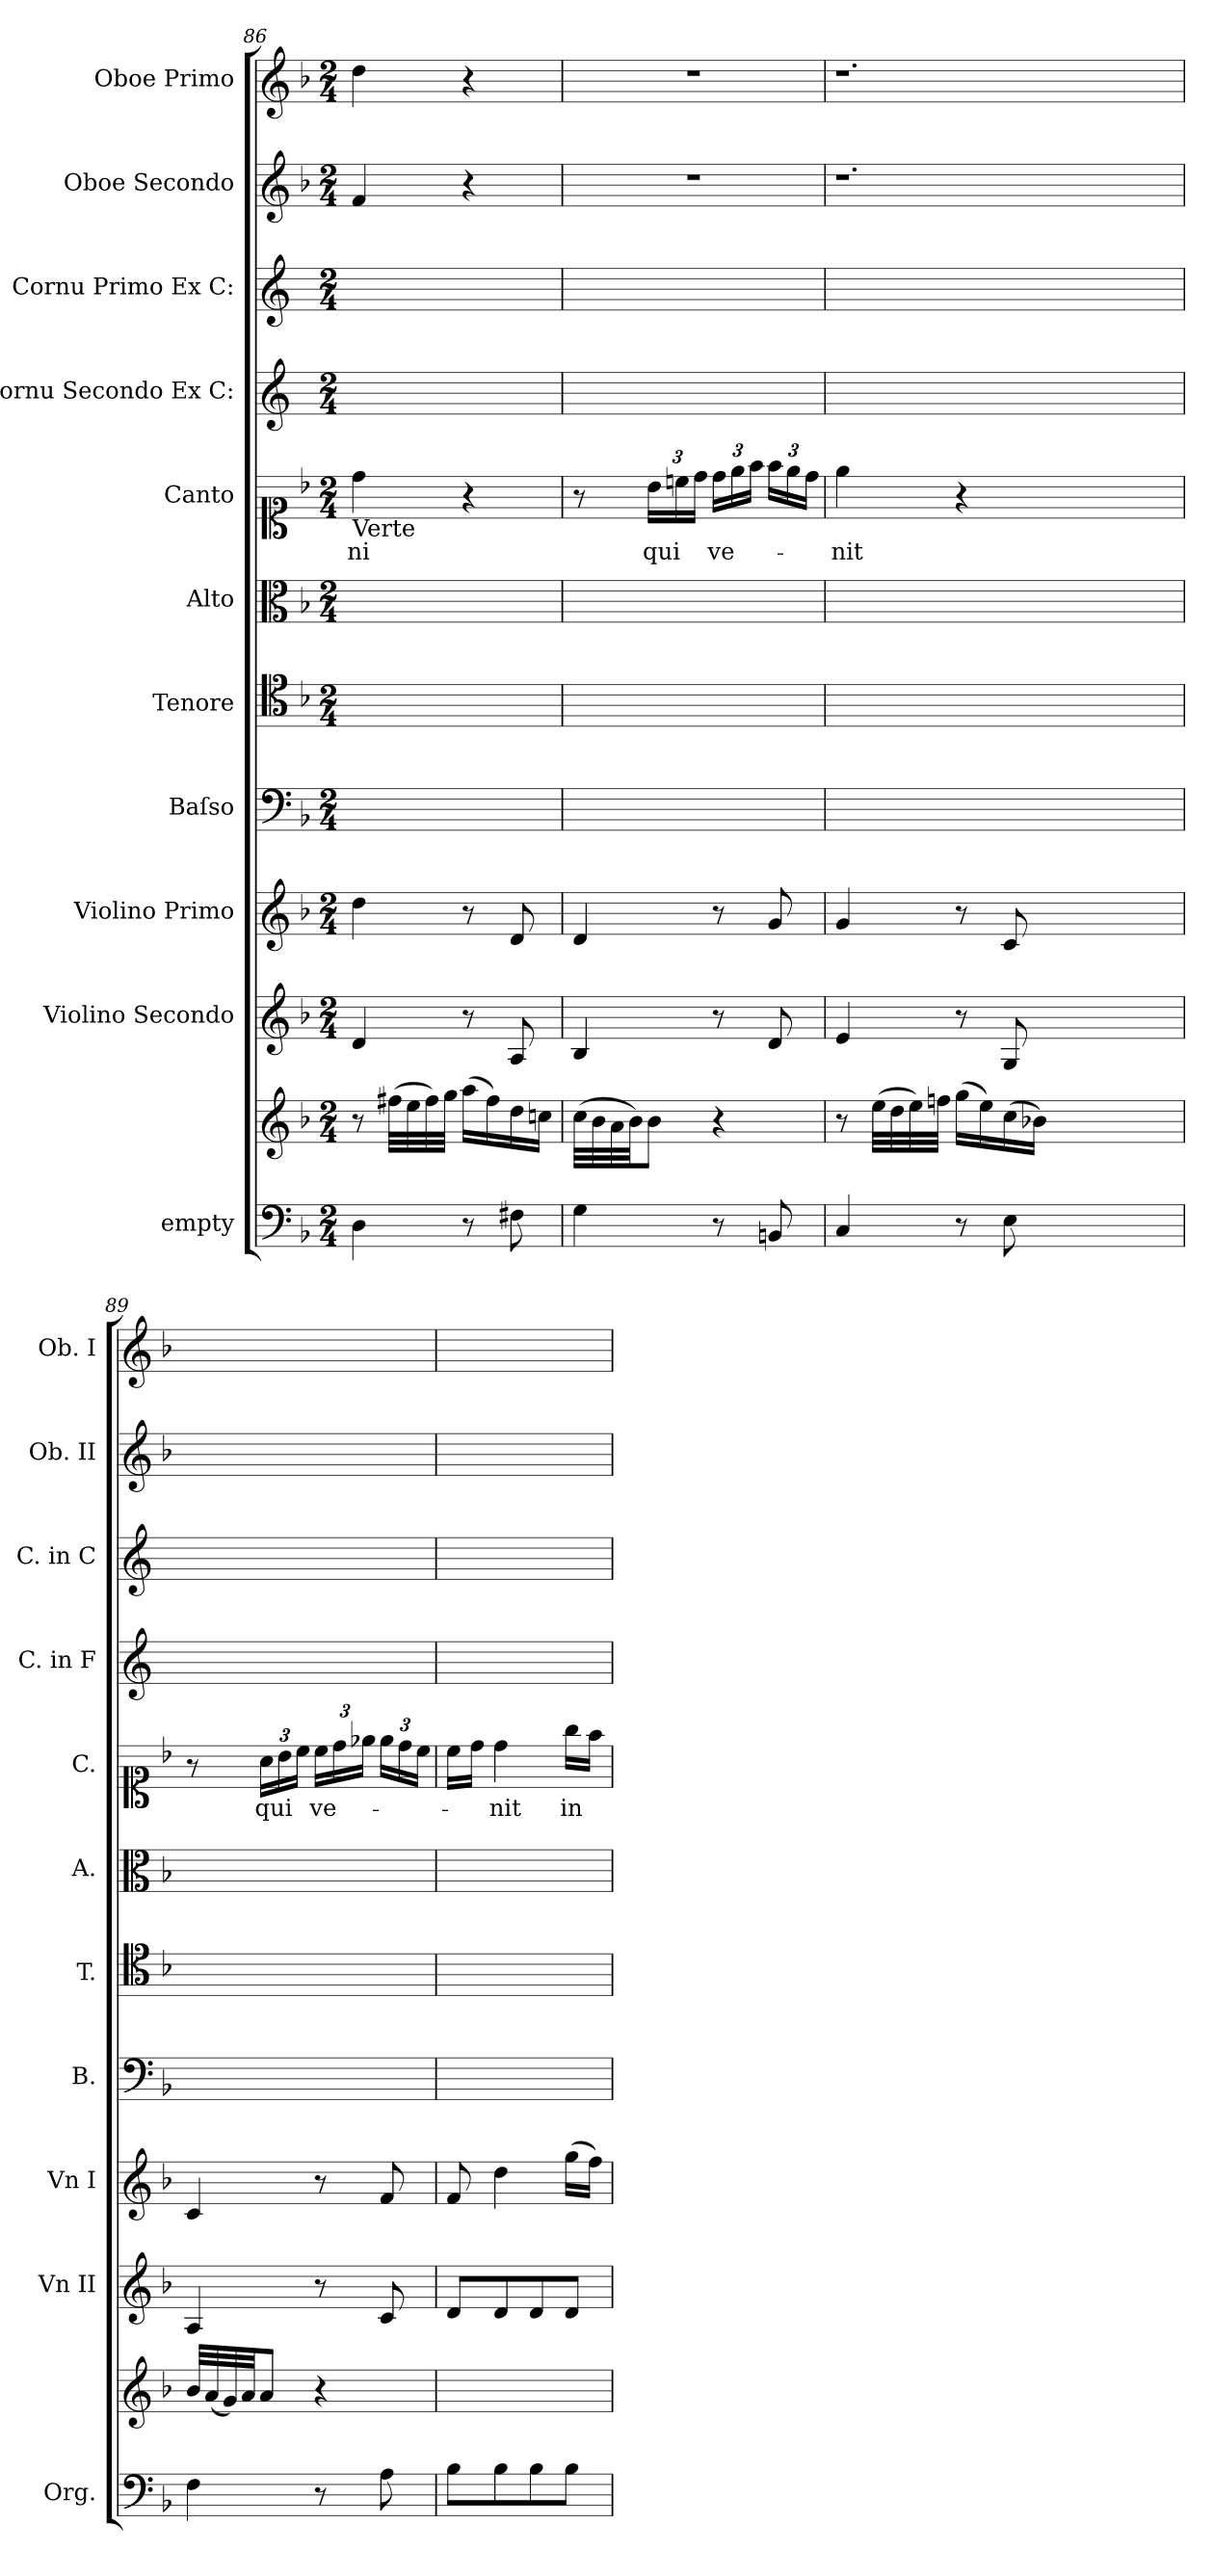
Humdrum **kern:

**kern	**kern	**kern	**kern	**kern	**kern	**kern	**kern	**text	**kern	**kern	**kern	**kern
*part11	*part11	*part10	*part9	*part8	*part7	*part6	*part5	*part5	*part4	*part3	*part2	*part1
*staff12	*staff11	*staff10	*staff9	*staff8	*staff7	*staff6	*staff5	*staff5	*staff4	*staff3	*staff2	*staff1
*I"empty	*	*I"Violino Secondo	*I"Violino Primo	*I"Baſso	*I"Tenore	*I"Alto	*I"Canto	*	*I"Cornu Secondo Ex C:	*I"Cornu Primo Ex C:	*I"Oboe Secondo	*I"Oboe Primo
*I'Org.	*	*I'Vn II	*I'Vn I	*I'B.	*I'T.	*I'A.	*I'C.	*	*I'C. in F	*I'C. in C	*I'Ob. II	*I'Ob. I
*clefF4	*clefG2	*clefG2	*clefG2	*clefF4	*clefC4	*clefC3	*clefC1	*	*clefG2	*clefG2	*clefG2	*clefG2
*	*	*	*	*	*	*	*	*	*ITrd4c7	*ITrd4c7	*	*
*k[b-]	*k[b-]	*k[b-]	*k[b-]	*k[b-]	*k[b-]	*k[b-]	*k[b-]	*	*k[b-]	*k[b-]	*k[b-]	*k[b-]
*F:	*F:	*F:	*F:	*F:	*F:	*F:	*F:	*	*F:	*F:	*F:	*F:
*M2/4	*M2/4	*M2/4	*M2/4	*M2/4	*M2/4	*M2/4	*M2/4	*	*M2/4	*M2/4	*M2/4	*M2/4
=86	=86	=86	=86	=86	=86	=86	=86	=86	=86	=86	=86	=86
!	!	!	!	!	!	!	!LO:TX:b:t=Verte	!	!	!	!	!
4D\	8r	4d/	4dd\	2ryy	2ryy	2ryy	4dd\	-ni	2ryy	2ryy	4f/	4dd\
.	(32ff#X\LLL	.	.	.	.	.	.	.	.	.	.	.
.	32ee\	.	.	.	.	.	.	.	.	.	.	.
.	32ff#\)	.	.	.	.	.	.	.	.	.	.	.
.	32gg\JJJ	.	.	.	.	.	.	.	.	.	.	.
8r	(16aa\LL	8r	8r	.	.	.	4r	.	.	.	4r	4r
.	16ff#\)	.	.	.	.	.	.	.	.	.	.	.
8F#X\	16dd\	8A/	8d/	.	.	.	.	.	.	.	.	.
.	16ccn\JJ	.	.	.	.	.	.	.	.	.	.	.
=87	=87	=87	=87	=87	=87	=87	=87	=87	=87	=87	=87	=87
4G\	(32cc\LLL	4B-/	4d/	2ryy	2ryy	2ryy	8r	.	2ryy	2ryy	2r	2r
.	32b-\	.	.	.	.	.	.	.	.	.	.	.
.	32a\	.	.	.	.	.	.	.	.	.	.	.
.	32b-\JJ)	.	.	.	.	.	.	.	.	.	.	.
.	8b-\J	.	.	.	.	.	24b-\LL	qui	.	.	.	.
.	.	.	.	.	.	.	24ccn\	.	.	.	.	.
.	.	.	.	.	.	.	24dd\JJ	.	.	.	.	.
8r	4r	8r	8r	.	.	.	24dd\LL	ve-	.	.	.	.
.	.	.	.	.	.	.	24ee\	.	.	.	.	.
.	.	.	.	.	.	.	24ff\JJ	.	.	.	.	.
8BBn/	.	8d/	8g/	.	.	.	24ff\LL	.	.	.	.	.
.	.	.	.	.	.	.	24ee\	.	.	.	.	.
.	.	.	.	.	.	.	24dd\JJ	.	.	.	.	.
=88	=88	=88	=88	=88	=88	=88	=88	=88	=88	=88	=88	=88
4C/	8r	4e/	4g/	2ryy	2ryy	2ryy	4ee\	-nit	2ryy	2ryy	1.r	1.r
.	(32ee\LLL	.	.	.	.	.	.	.	.	.	.	.
.	32dd\	.	.	.	.	.	.	.	.	.	.	.
.	32ee\)	.	.	.	.	.	.	.	.	.	.	.
.	32ffn\JJJ	.	.	.	.	.	.	.	.	.	.	.
8r	(16gg\LL	8r	8r	.	.	.	4r	.	.	.	.	.
.	16ee\)	.	.	.	.	.	.	.	.	.	.	.
8E\	(16cc\	8G/	8c/	.	.	.	.	.	.	.	.	.
.	16b-X\JJ)	.	.	.	.	.	.	.	.	.	.	.
1ryy	1ryy	1ryy	1ryy	1ryy	1ryy	1ryy	1ryy	.	1ryy	1ryy	.	.
=89	=89	=89	=89	=89	=89	=89	=89	=89	=89	=89	=89	=89
4F\	32b-/LLL	4A/	4c/	2ryy	2ryy	2ryy	8r	.	2ryy	2ryy	2ryy	2ryy
.	(32a/	.	.	.	.	.	.	.	.	.	.	.
.	32g/)	.	.	.	.	.	.	.	.	.	.	.
.	32a/JJ	.	.	.	.	.	.	.	.	.	.	.
.	8a/J	.	.	.	.	.	24a\LL	qui	.	.	.	.
.	.	.	.	.	.	.	24b-\	.	.	.	.	.
.	.	.	.	.	.	.	24cc\JJ	.	.	.	.	.
8r	4r	8r	8r	.	.	.	24cc\LL	ve-	.	.	.	.
.	.	.	.	.	.	.	24dd\	.	.	.	.	.
.	.	.	.	.	.	.	24ee-X\JJ	.	.	.	.	.
8A\	.	8c/	8f/	.	.	.	24ee-\LL	.	.	.	.	.
.	.	.	.	.	.	.	24dd\	.	.	.	.	.
.	.	.	.	.	.	.	24cc\JJ	.	.	.	.	.
=90	=90	=90	=90	=90	=90	=90	=90	=90	=90	=90	=90	=90
8B-\L	2ryy	8d/L	8f/	2ryy	2ryy	2ryy	16cc\LL	.	2ryy	2ryy	2ryy	2ryy
.	.	.	.	.	.	.	16dd\JJ	.	.	.	.	.
8B-\	.	8d/	4dd\	.	.	.	4dd\	-nit	.	.	.	.
8B-\	.	8d/	.	.	.	.	.	.	.	.	.	.
8B-\J	.	8d/J	(16gg\LL	.	.	.	16gg\LL	in	.	.	.	.
.	.	.	16ff\JJ)	.	.	.	16ff\JJ	.	.	.	.	.
=	=	=	=	=	=	=	=	=	=	=	=	=
*-	*-	*-	*-	*-	*-	*-	*-	*-	*-	*-	*-	*-
